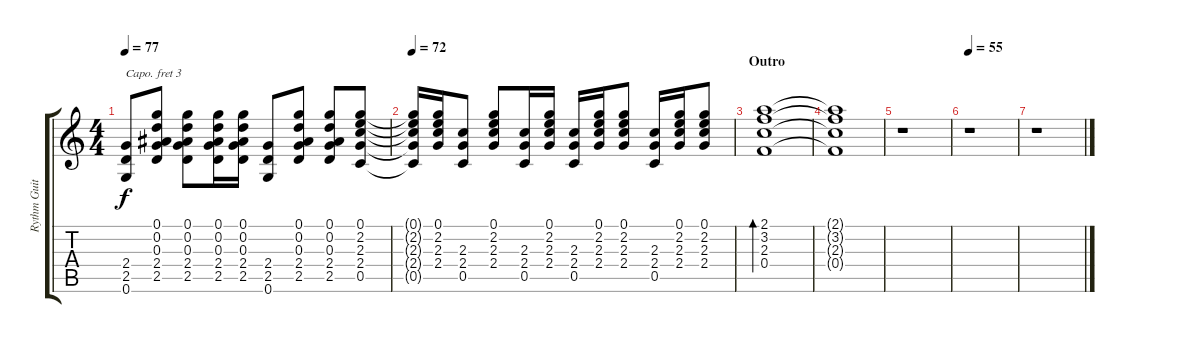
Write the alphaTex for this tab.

\track ("Rythm Guitar 2" "Rythm Guit") {instrument acousticguitarsteel}
\staff {score tabs}
\capo 3
\tuning (E4 B3 G3 D3 A2 E2) {hide}
\ts (4 4)
\tempo 77
\clef g2
\ks c
(2.4 2.5 0.6).8{dy f} (0.1 0.2 0.3 2.4 2.5).8 (0.1 0.2 0.3 2.4 2.5).8 (0.1 0.2 0.3 2.4 2.5).16 (0.1 0.2 0.3 2.4 2.5).16 (2.4 2.5 0.6).8 (0.1 0.2 0.3 2.4 2.5).8 (0.1 0.2 0.3 2.4 2.5).8 (0.1 2.2 2.3 2.4 0.5).8 |
\tempo 72
(0.1{t} 2.2{t} 2.3{t} 2.4{t} 0.5{t}).16 (0.1 2.2 2.3 2.4).16 (2.3 2.4 0.5).8 (0.1 2.2 2.3 2.4).8 (2.3 2.4 0.5).16 (0.1 2.2 2.3 2.4).16 (2.3 2.4 0.5).16 (0.1 2.2 2.3 2.4).16 (0.1 2.2 2.3 2.4).8 (2.3 2.4 0.5).16 (0.1 2.2 2.3 2.4).16 (0.1 2.2 2.3 2.4).8 |
\section ("" "Outro")
(2.1 3.2 2.3 0.4).1{bd 240} |
(2.1{t} 3.2{t} 2.3{t} 0.4{t}).1 |
r.1 |
\tempo 55
r.1 |
r.1
